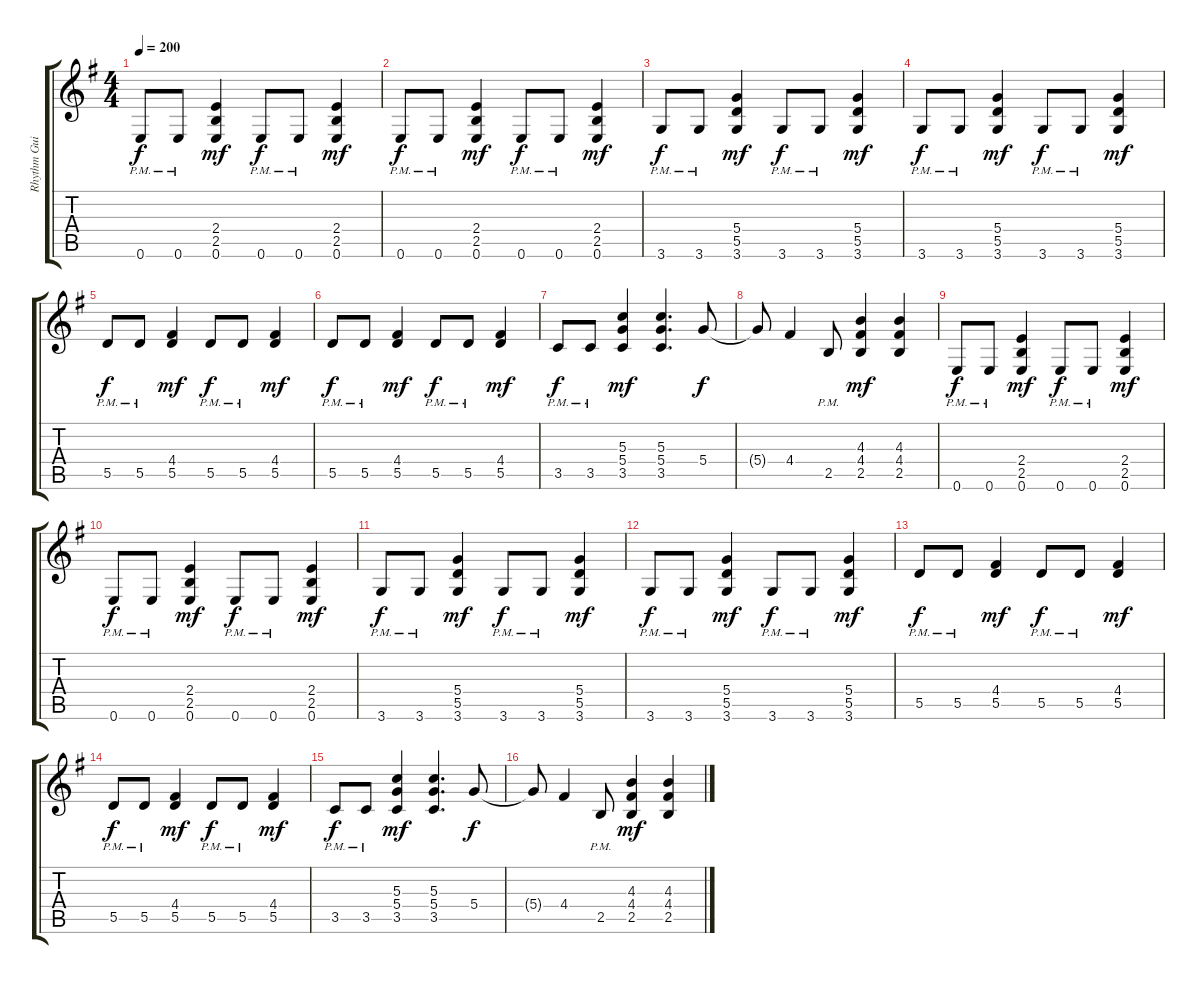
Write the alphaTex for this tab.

\track ("Rhythm Guitar 2" "Rhythm Gui") {instrument distortionguitar}
\staff {score tabs}
\tuning (E4 B3 G3 D3 A2 E2) {hide}
\ts (4 4)
\tempo 200
\clef g2
\ks g
0.6{pm}.8{dy f} 0.6{pm}.8 (2.4 2.5 0.6).4{dy mf} 0.6{pm}.8{dy f} 0.6{pm}.8 (2.4 2.5 0.6).4{dy mf} |
0.6{pm}.8{dy f} 0.6{pm}.8 (2.4 2.5 0.6).4{dy mf} 0.6{pm}.8{dy f} 0.6{pm}.8 (2.4 2.5 0.6).4{dy mf} |
3.6{pm}.8{dy f} 3.6{pm}.8 (5.4 5.5 3.6).4{dy mf} 3.6{pm}.8{dy f} 3.6{pm}.8 (5.4 5.5 3.6).4{dy mf} |
3.6{pm}.8{dy f} 3.6{pm}.8 (5.4 5.5 3.6).4{dy mf} 3.6{pm}.8{dy f} 3.6{pm}.8 (5.4 5.5 3.6).4{dy mf} |
5.5{pm}.8{dy f} 5.5{pm}.8 (4.4 5.5).4{dy mf} 5.5{pm}.8{dy f} 5.5{pm}.8 (4.4 5.5).4{dy mf} |
5.5{pm}.8{dy f} 5.5{pm}.8 (4.4 5.5).4{dy mf} 5.5{pm}.8{dy f} 5.5{pm}.8 (4.4 5.5).4{dy mf} |
3.5{pm}.8{dy f} 3.5{pm}.8 (5.3 5.4 3.5).4{dy mf} (5.3 5.4 3.5).4{d} 5.4.8{dy f} |
5.4{t}.8 4.4.4 2.5{pm}.8 (4.3 4.4 2.5).4{dy mf} (4.3 4.4 2.5).4 |
0.6{pm}.8{dy f} 0.6{pm}.8 (2.4 2.5 0.6).4{dy mf} 0.6{pm}.8{dy f} 0.6{pm}.8 (2.4 2.5 0.6).4{dy mf} |
0.6{pm}.8{dy f} 0.6{pm}.8 (2.4 2.5 0.6).4{dy mf} 0.6{pm}.8{dy f} 0.6{pm}.8 (2.4 2.5 0.6).4{dy mf} |
3.6{pm}.8{dy f} 3.6{pm}.8 (5.4 5.5 3.6).4{dy mf} 3.6{pm}.8{dy f} 3.6{pm}.8 (5.4 5.5 3.6).4{dy mf} |
3.6{pm}.8{dy f} 3.6{pm}.8 (5.4 5.5 3.6).4{dy mf} 3.6{pm}.8{dy f} 3.6{pm}.8 (5.4 5.5 3.6).4{dy mf} |
5.5{pm}.8{dy f} 5.5{pm}.8 (4.4 5.5).4{dy mf} 5.5{pm}.8{dy f} 5.5{pm}.8 (4.4 5.5).4{dy mf} |
5.5{pm}.8{dy f} 5.5{pm}.8 (4.4 5.5).4{dy mf} 5.5{pm}.8{dy f} 5.5{pm}.8 (4.4 5.5).4{dy mf} |
3.5{pm}.8{dy f} 3.5{pm}.8 (5.3 5.4 3.5).4{dy mf} (5.3 5.4 3.5).4{d} 5.4.8{dy f} |
5.4{t}.8 4.4.4 2.5{pm}.8 (4.3 4.4 2.5).4{dy mf} (4.3 4.4 2.5).4
